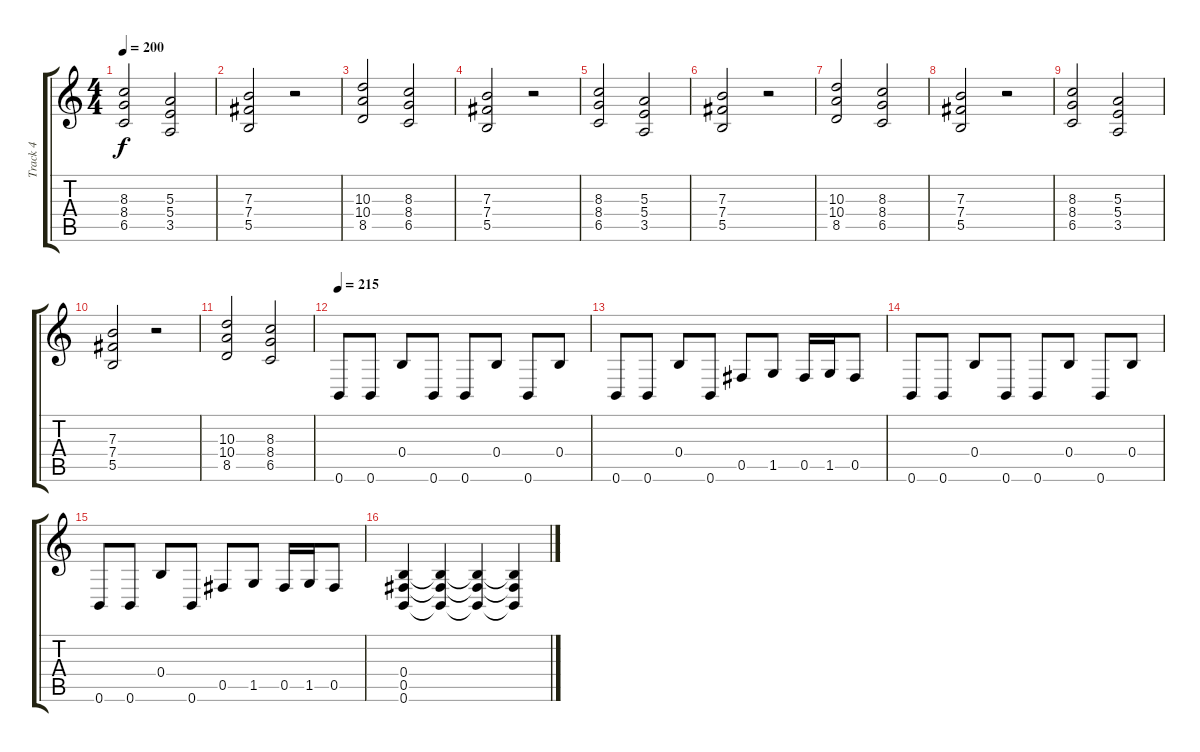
\track ("Track 4" "Track 4") {instrument distortionguitar}
\staff {score tabs}
\tuning (Db4 Ab3 E3 B2 Gb2 B1) {hide}
\ts (4 4)
\tempo 200
\clef g2
\ks c
(8.3 8.4 6.5).2{dy f} (5.3 5.4 3.5).2 |
(7.3 7.4 5.5).2 r.2 |
(10.3 10.4 8.5).2 (8.3 8.4 6.5).2 |
(7.3 7.4 5.5).2 r.2 |
(8.3 8.4 6.5).2 (5.3 5.4 3.5).2 |
(7.3 7.4 5.5).2 r.2 |
(10.3 10.4 8.5).2 (8.3 8.4 6.5).2 |
(7.3 7.4 5.5).2 r.2 |
(8.3 8.4 6.5).2 (5.3 5.4 3.5).2 |
(7.3 7.4 5.5).2 r.2 |
(10.3 10.4 8.5).2 (8.3 8.4 6.5).2 |
\tempo 215
0.6.8 0.6.8 0.4.8 0.6.8 0.6.8 0.4.8 0.6.8 0.4.8 |
0.6.8 0.6.8 0.4.8 0.6.8 0.5.8 1.5.8 0.5.16 1.5.16 0.5.8 |
0.6.8 0.6.8 0.4.8 0.6.8 0.6.8 0.4.8 0.6.8 0.4.8 |
0.6.8 0.6.8 0.4.8 0.6.8 0.5.8 1.5.8 0.5.16 1.5.16 0.5.8 |
(0.4 0.5 0.6).4 (0.4{t} 0.5{t} 0.6{t}).4 (0.4{t} 0.5{t} 0.6{t}).4 (0.4{t} 0.5{t} 0.6{t}).4
